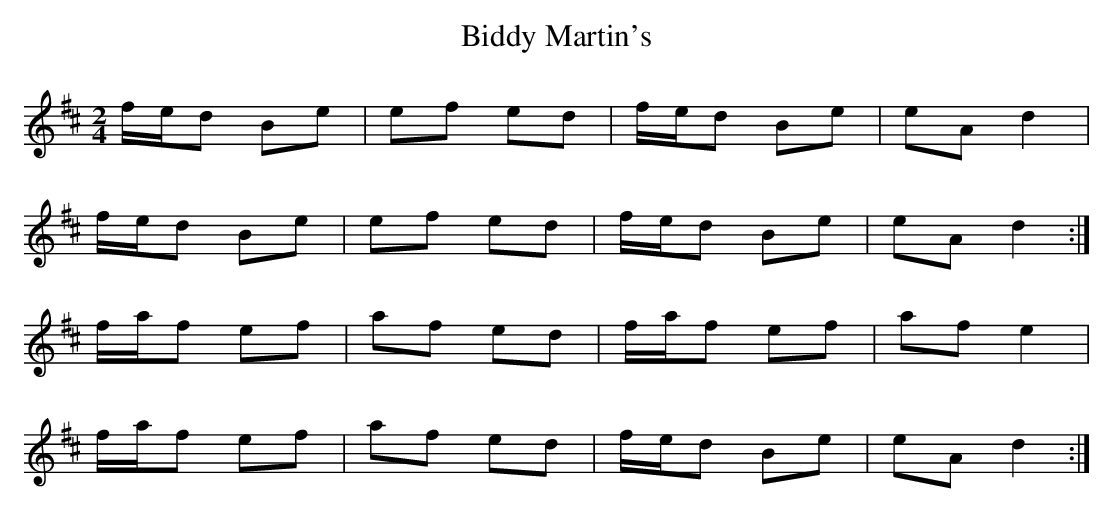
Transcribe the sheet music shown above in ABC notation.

X:1
T:Biddy Martin's
M:2/4
L:1/8
K:D Major
f/e/d Be|ef ed|f/e/d Be|eA d2|!
f/e/d Be|ef ed|f/e/d Be|eA d2:|!
f/a/f ef|af ed|f/a/f ef|af e2|!
f/a/f ef|af ed|f/e/d Be|eA d2:|!
